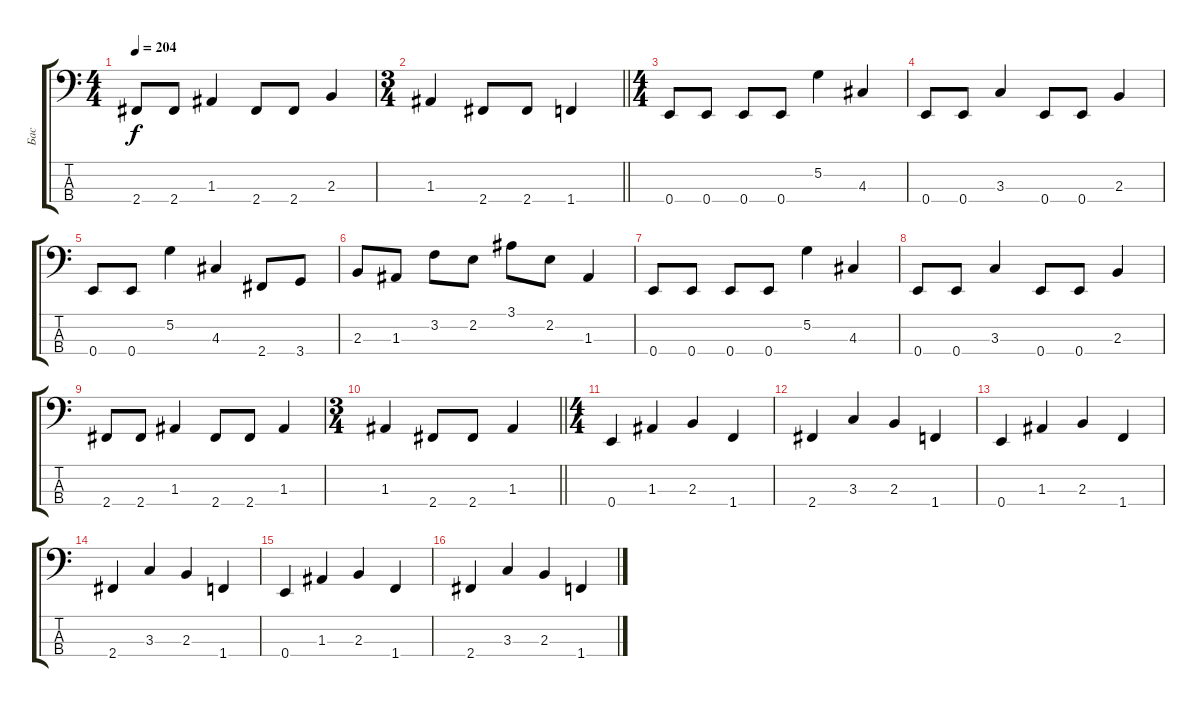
\track ("Бас" "Бас") {instrument electricbasspick}
\staff {score tabs}
\tuning (G2 D2 A1 E1) {hide}
\ts (4 4)
\tempo 204
\clef f4
\ks c
2.4.8{dy f} 2.4.8 1.3.4 2.4.8 2.4.8 2.3.4 |
\ts (3 4)
\barLineRight lightlight
1.3.4 2.4.8 2.4.8 1.4.4 |
\ts (4 4)
0.4.8 0.4.8 0.4.8 0.4.8 5.2.4 4.3.4 |
0.4.8 0.4.8 3.3.4 0.4.8 0.4.8 2.3.4 |
0.4.8 0.4.8 5.2.4 4.3.4 2.4.8 3.4.8 |
2.3.8 1.3.8 3.2.8 2.2.8 3.1.8 2.2.8 1.3.4 |
0.4.8 0.4.8 0.4.8 0.4.8 5.2.4 4.3.4 |
0.4.8 0.4.8 3.3.4 0.4.8 0.4.8 2.3.4 |
2.4.8 2.4.8 1.3.4 2.4.8 2.4.8 1.3.4 |
\ts (3 4)
\barLineRight lightlight
1.3.4 2.4.8 2.4.8 1.3.4 |
\ts (4 4)
0.4.4 1.3.4 2.3.4 1.4.4 |
2.4.4 3.3.4 2.3.4 1.4.4 |
0.4.4 1.3.4 2.3.4 1.4.4 |
2.4.4 3.3.4 2.3.4 1.4.4 |
0.4.4 1.3.4 2.3.4 1.4.4 |
2.4.4 3.3.4 2.3.4 1.4.4
